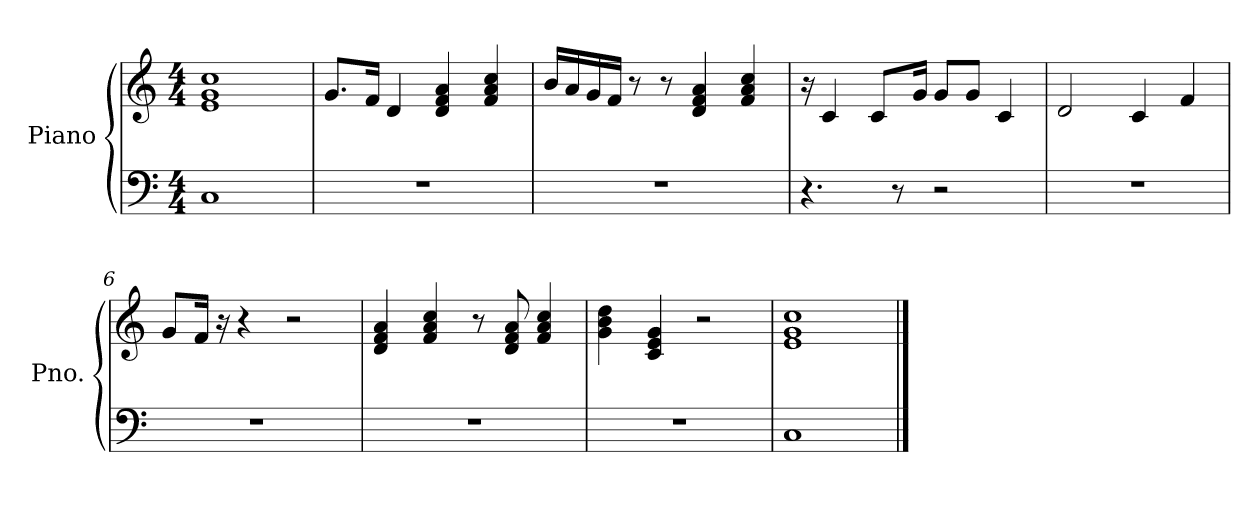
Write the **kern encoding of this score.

**kern	**kern
*part1	*part1
*staff2	*staff1
*I"Piano	*
*I'Pno.	*
*clefF4	*clefG2
*k[]	*k[]
*M4/4	*M4/4
=1	=1
1C	1e 1g 1cc
=2	=2
1r	8.g/L
.	16f/Jk
.	4d/
.	4d/ 4f/ 4a/
.	4f/ 4a/ 4cc/
=3	=3
1r	16b/LL
.	16a/
.	16g/
.	16f/JJ
.	8r
.	8r
.	4d/ 4f/ 4a/
.	4f/ 4a/ 4cc/
=4	=4
4.r	16r
.	4c/
.	8c/L
8r	.
.	16g/Jk
2r	8g/L
.	8g/J
.	4c/
=5	=5
1r	2d/
.	4c/
.	4f/
=6	=6
1r	8g/L
.	16f/Jk
.	16r
.	4r
.	2r
!!LO:LB:g=z
=7	=7
1r	4d/ 4f/ 4a/
.	4f/ 4a/ 4cc/
.	8r
.	8d/ 8f/ 8a/
.	4f/ 4a/ 4cc/
=8	=8
1r	4g\ 4b\ 4dd\
.	4c/ 4e/ 4g/
.	2r
=9	=9
1C	1e 1g 1cc
==	==
*-	*-
